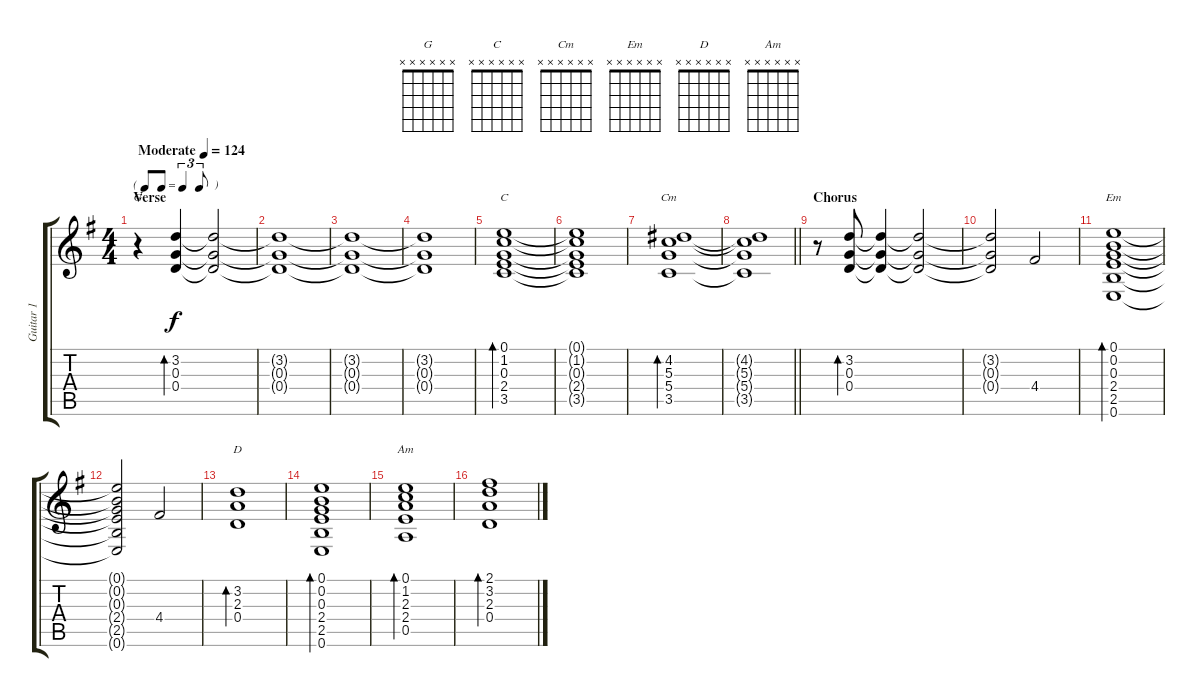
\track ("Guitar 1" "Guitar 1") {instrument overdrivenguitar}
\staff {score tabs}
\tuning (E4 B3 G3 D3 A2 E2) {hide}
\chord ("G" x x x x x x)
\chord ("C" x x x x x x)
\chord ("Cm" x x x x x x)
\chord ("Em" x x x x x x)
\chord ("D" x x x x x x)
\chord ("Am" x x x x x x)
\ts (4 4)
\tf triplet8th
\section ("" "Verse")
\tempo (124 "Moderate")
\clef g2
\ks g
r.4{ch "G" dy f instrument overdrivenguitar} (3.2 0.3 0.4).4{bd 240} (3.2{t} 0.3{t} 0.4{t}).2 |
(3.2{t} 0.3{t} 0.4{t}).1 |
(3.2{t} 0.3{t} 0.4{t}).1 |
(3.2{t} 0.3{t} 0.4{t}).1 |
(0.1 1.2 0.3 2.4 3.5).1{bd 60 ch "C"} |
(0.1{t} 1.2{t} 0.3{t} 2.4{t} 3.5{t}).1 |
(4.2 5.3 5.4 3.5).1{bd 60 ch "Cm"} |
\barLineRight lightlight
(4.2{t} 5.3{t} 5.4{t} 3.5{t}).1 |
\section ("" "Chorus")
r.8 (3.2 0.3 0.4).8{bd 240} (3.2{t} 0.3{t} 0.4{t}).4 (3.2{t} 0.3{t} 0.4{t}).2 |
(3.2{t} 0.3{t} 0.4{t}).2 4.4.2 |
(0.1 0.2 0.3 2.4 2.5 0.6).1{bd 60 ch "Em"} |
(0.1{t} 0.2{t} 0.3{t} 2.4{t} 2.5{t} 0.6{t}).2 4.4.2 |
(3.2 2.3 0.4).1{bd 60 ch "D"} |
(0.1 0.2 0.3 2.4 2.5 0.6).1{bd 60} |
(0.1 1.2 2.3 2.4 0.5).1{bd 60 ch "Am"} |
(2.1 3.2 2.3 0.4).1{bd 60}
